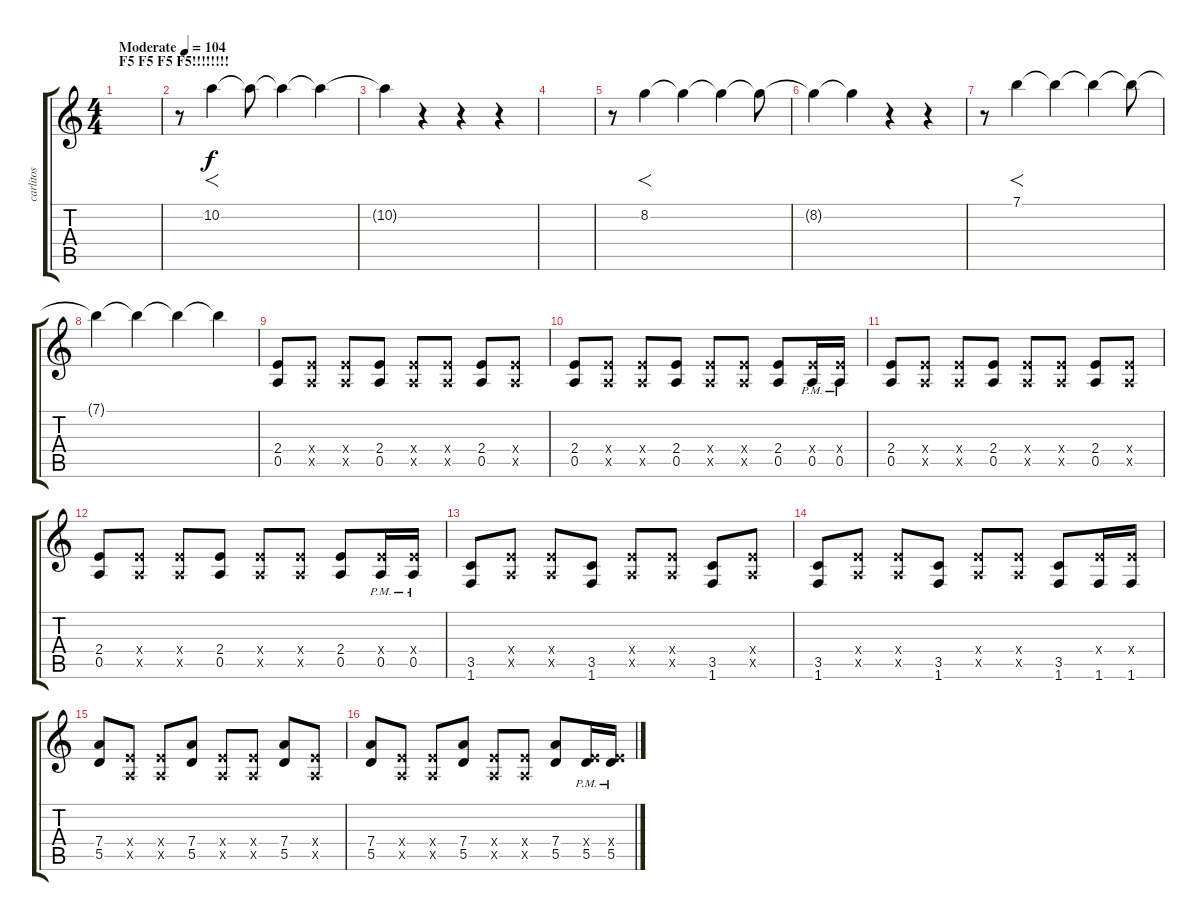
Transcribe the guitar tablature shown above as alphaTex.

\track ("carlitos" "carlitos") {instrument overdrivenguitar}
\staff {score tabs}
\tuning (E4 B3 G3 D3 A2 E2) {hide}
\ts (4 4)
\section ("" "F5 F5 F5 F5!!!!!!!!")
\tempo (104 "Moderate")
\clef g2
\ks c
|
r.8{volume 9} 10.2.4{f} 10.2{t}.8 10.2{t}.4 10.2{t}.4 |
10.2{t}.4 r.4 r.4 r.4 |
|
r.8 8.2.4{f} 8.2{t}.4 8.2{t}.4 8.2{t}.8 |
8.2{t}.4 8.2{t}.4 r.4 r.4 |
r.8 7.1.4{f} 7.1{t}.4 7.1{t}.4 7.1{t}.8 |
7.1{t}.4 7.1{t}.4 7.1{t}.4 7.1{t}.4 |
(2.4 0.5).8{instrument distortionguitar} (2.4{x} 0.5{x}).8 (2.4{x} 0.5{x}).8 (2.4 0.5).8 (2.4{x} 0.5{x}).8 (2.4{x} 0.5{x}).8 (2.4 0.5).8 (2.4{x} 0.5{x}).8 |
(2.4 0.5).8 (2.4{x} 0.5{x}).8 (2.4{x} 0.5{x}).8 (2.4 0.5).8 (2.4{x} 0.5{x}).8 (2.4{x} 0.5{x}).8 (2.4 0.5).8 (2.4{x} 0.5{pm}).16 (2.4{x} 0.5{pm}).16 |
(2.4 0.5).8{instrument distortionguitar} (2.4{x} 0.5{x}).8 (2.4{x} 0.5{x}).8 (2.4 0.5).8 (2.4{x} 0.5{x}).8 (2.4{x} 0.5{x}).8 (2.4 0.5).8 (2.4{x} 0.5{x}).8 |
(2.4 0.5).8 (2.4{x} 0.5{x}).8 (2.4{x} 0.5{x}).8 (2.4 0.5).8 (2.4{x} 0.5{x}).8 (2.4{x} 0.5{x}).8 (2.4 0.5).8 (2.4{x} 0.5{pm}).16 (2.4{x} 0.5{pm}).16 |
(3.5 1.6).8{instrument distortionguitar} (2.4{x} 0.5{x}).8 (2.4{x} 0.5{x}).8 (3.5 1.6).8 (2.4{x} 0.5{x}).8 (2.4{x} 0.5{x}).8 (3.5 1.6).8 (2.4{x} 0.5{x}).8 |
(3.5 1.6).8 (2.4{x} 0.5{x}).8 (2.4{x} 0.5{x}).8 (3.5 1.6).8 (2.4{x} 0.5{x}).8 (2.4{x} 0.5{x}).8 (3.5 1.6).8 (2.4{x} 1.6).16 (2.4{x} 1.6).16 |
(7.4 5.5).8{instrument distortionguitar} (2.4{x} 0.5{x}).8 (2.4{x} 0.5{x}).8 (7.4 5.5).8 (2.4{x} 0.5{x}).8 (2.4{x} 0.5{x}).8 (7.4 5.5).8 (2.4{x} 0.5{x}).8 |
(7.4 5.5).8 (2.4{x} 0.5{x}).8 (2.4{x} 0.5{x}).8 (7.4 5.5).8 (2.4{x} 0.5{x}).8 (2.4{x} 0.5{x}).8 (7.4 5.5).8 (2.4{x} 5.5{pm}).16 (2.4{x} 5.5{pm}).16
